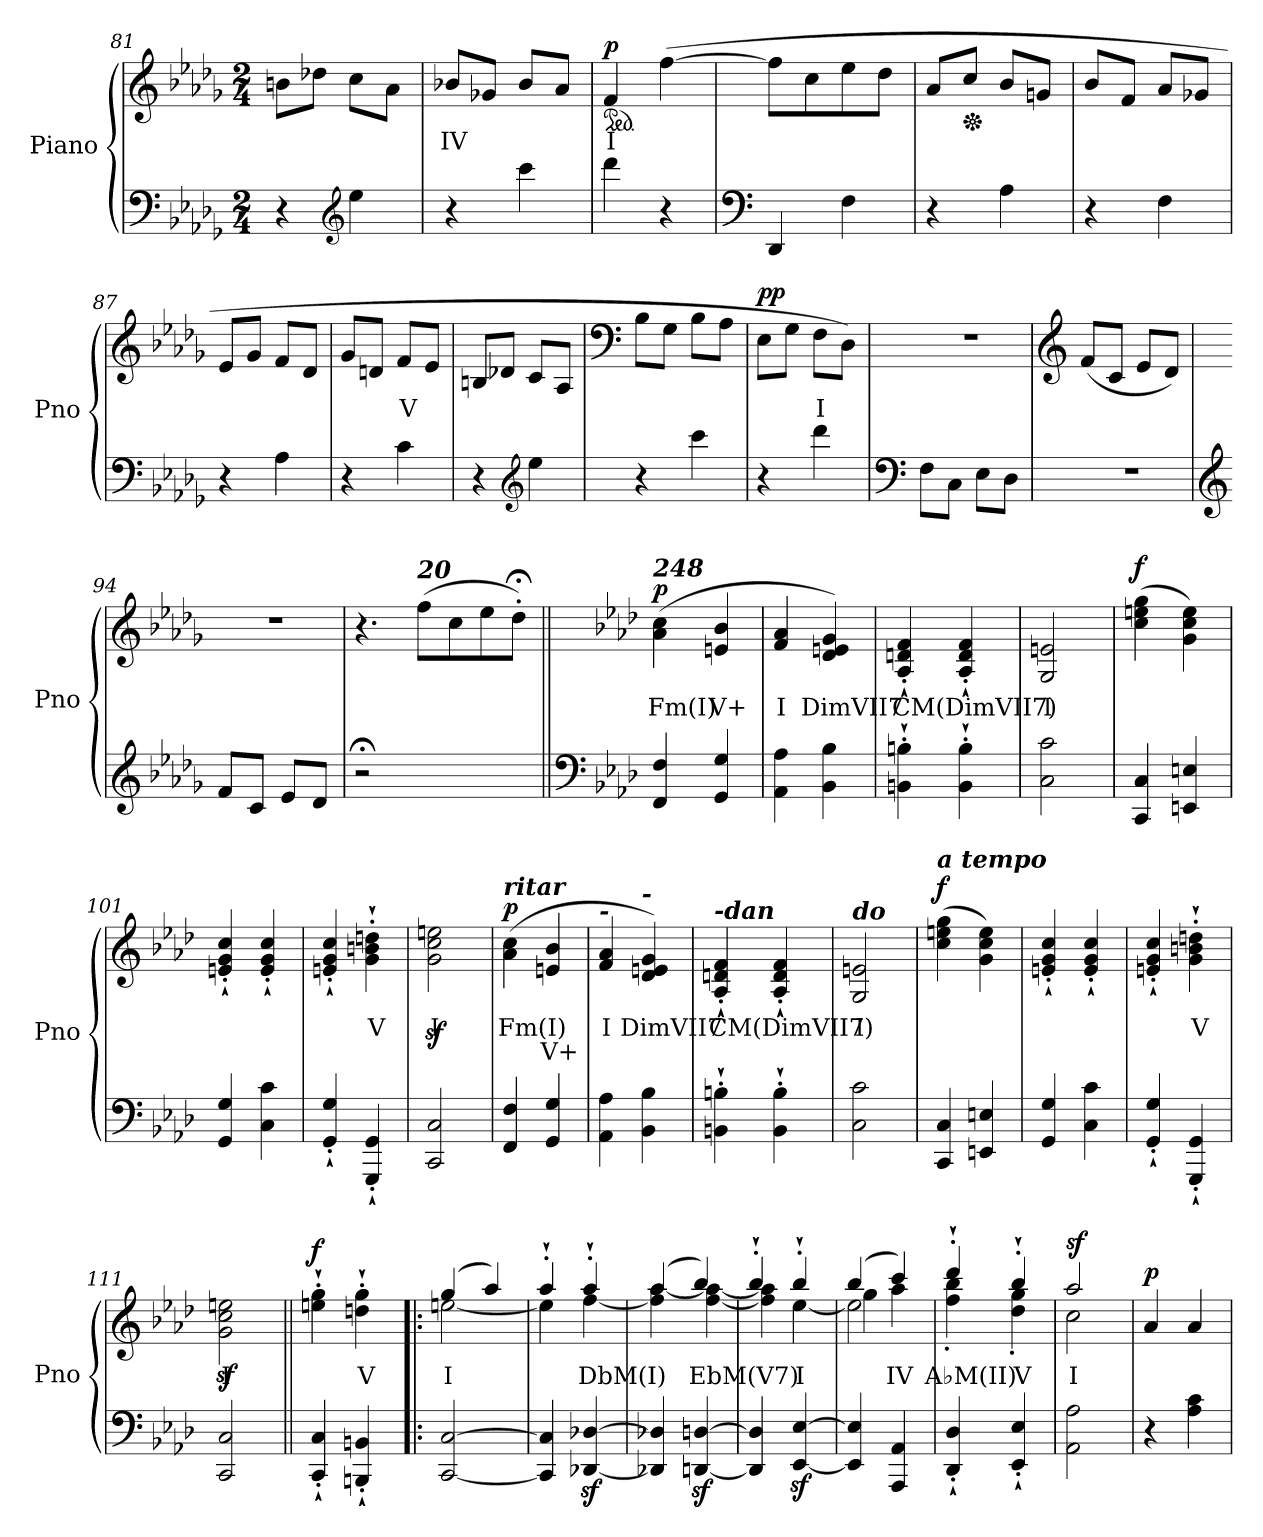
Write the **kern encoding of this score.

**kern	**kern	**text	**text	**dynam
*part1	*part1	*part1	*part1	*part1
*staff2	*staff1	*staff1	*staff1	*staff1/2
*I"Piano	*	*	*	*
*I'Pno	*	*	*	*
*clefF4	*clefG2	*	*	*
*k[b-e-a-d-g-]	*k[b-e-a-d-g-]	*	*	*
*M2/4	*M2/4	*	*	*
=81	=81	=81	=81	=81
4r	8bn\L	.	.	.
.	8dd-X\J	.	.	.
*clefG2	*	*	*	*
4ee-\	8cc\L	.	.	.
.	8a-\J	.	.	.
=82	=82	=82	=82	=82
!	!	!LO:LY:b	!	!
4r	8b-X/L	IV	.	.
.	8g-X/J	.	.	.
4ccc\	8b-/L	.	.	.
.	8a-/J	.	.	.
=83	=83	=83	=83	=83
*	*ped	*	*	*
!	!	!LO:LY:b	!	!LO:DY:b
4ddd-\	4f/	I	.	p
4r	(>[4ff\	.	.	.
!!LO:PB:g=z
=84	=84	=84	=84	=84
*clefF4	*	*	*	*
4DD-/	8ff\L]	.	.	.
.	8cc\	.	.	.
4F\	8ee-\	.	.	.
.	8dd-\J	.	.	.
=85	=85	=85	=85	=85
4r	8a-/L	.	.	.
*	*Xped	*	*	*
.	8cc/J	.	.	.
4A-\	8b-/L	.	.	.
.	8gn/J	.	.	.
=86	=86	=86	=86	=86
4r	8b-/L	.	.	.
.	8f/J	.	.	.
4F\	8a-/L	.	.	.
.	8g-X/J	.	.	.
=87	=87	=87	=87	=87
4r	8e-/L	.	.	.
.	8g-/J	.	.	.
4A-\	8f/L	.	.	.
.	8d-/J	.	.	.
=88	=88	=88	=88	=88
4r	8g-/L	.	.	.
.	8dn/J	.	.	.
!	!	!LO:LY:b	!	!
4c\	8f/L	V	.	.
.	8e-/J	.	.	.
=89	=89	=89	=89	=89
4r	8Bn/L	.	.	.
.	8d-X/J	.	.	.
*clefG2	*	*	*	*
4ee-\	8c/L	.	.	.
.	8A-/J	.	.	.
=90	=90	=90	=90	=90
*	*clefF4	*	*	*
4r	8B-\L	.	.	.
.	8G-\J	.	.	.
4ccc\	8B-\L	.	.	.
.	8A-\J	.	.	.
=91	=91	=91	=91	=91
!	!	!	!	!LO:DY:b
4r	8E-\L	.	.	pp
.	8G-\J	.	.	.
!	!	!LO:LY:b	!	!
4ddd-\	8F\L	I	.	.
.	8D-\J)	.	.	.
!!LO:LB:g=z
=92	=92	=92	=92	=92
*clefF4	*	*	*	*
8F\L	2r	.	.	.
8C\J	.	.	.	.
8E-\L	.	.	.	.
8D-\J	.	.	.	.
=93	=93	=93	=93	=93
*	*clefG2	*	*	*
2r	(<8f/L	.	.	.
.	8c/J	.	.	.
.	8e-/L	.	.	.
.	8d-/J)	.	.	.
=94	=94	=94	=94	=94
*clefG2	*	*	*	*
8f/L	2r	.	.	.
8c/J	.	.	.	.
8e-/L	.	.	.	.
8d-/J	.	.	.	.
=95	=95	=95	=95	=95
2r;<	4.r	.	.	.
!	!LO:TX:a:Bi:t=20	!	!	!
.	(>8ff\L	.	.	.
4.ryy	8cc\	.	.	.
.	8ee-\	.	.	.
.	8dd-;<'\J)	.	.	.
=96||	=96||	=96||	=96||	=96||
*clefF4	*	*	*	*
*k[b-e-a-d-]	*k[b-e-a-d-]	*	*	*
!	!LO:TX:a:Bi:t=248	!	!	!
!	!	!LO:LY:b	!	!LO:DY:b=2
4FF/ 4F/	(<4a-\ 4cc\	Fm(I)	.	p
!	!	!LO:LY:b	!	!
4GG/ 4G/	4en/ 4b-/	V+	.	.
=97	=97	=97	=97	=97
!	!	!LO:LY:b	!	!
4AA-\ 4A-\	4f/ 4a-/	I	.	.
!	!	!LO:LY:b	!	!
4BB-\ 4B-\	4d-/ 4en/ 4g/)	DimVII7	.	.
=98	=98	=98	=98	=98
!	!	!LO:LY:b	!	!
4BBn\'` 4Bn\'`	4A-/'` 4dn/'` 4f/'`	CM(DimVII7)	.	.
4BB\'` 4B\'`	4A-/'` 4d/'` 4f/'`	.	.	.
=99	=99	=99	=99	=99
!	!	!LO:LY:b	!	!
2C\ 2c\	2G/ 2en/	I	.	.
!!LO:LB:g=z
=100	=100	=100	=100	=100
!	!	!	!	!LO:DY:b
4CC/ 4C/	(>4cc\ 4een\ 4gg\	.	.	f
4EEn/ 4En/	4g\ 4cc\ 4ee\)	.	.	.
!!LO:LB:g=z
=101	=101	=101	=101	=101
4GG/ 4G/	4en/'` 4g/'` 4cc/'`	.	.	.
4C\ 4c\	4e/'` 4g/'` 4cc/'`	.	.	.
!!LO:LB:g=z
=102	=102	=102	=102	=102
4GG/'` 4G/'`	4en/'` 4g/'` 4cc/'`	.	.	.
!	!	!LO:LY:b	!	!
4GGG/'` 4GG/'`	4g\'` 4bn\'` 4ddn\'`	V	.	.
=103	=103	=103	=103	=103
!	!	!LO:LY:b	!	!
2CC/ 2C/	2g\z< 2cc\z< 2een\z<	I	.	.
=104	=104	=104	=104	=104
!	!LO:TX:a:Bi:t=ritar	!	!	!
!	!	!LO:LY:b	!	!LO:DY:b
4FF/ 4F/	(>4a-\ 4cc\	Fm(I)	.	p
!	!	!	!LO:LY:b	!
4GG/ 4G/	4en/ 4b-/	.	V+	.
=105	=105	=105	=105	=105
!	!LO:TX:a:Bi:t=-	!	!	!
!	!	!LO:LY:b	!	!
4AA-\ 4A-\	4f/ 4a-/	I	.	.
!	!LO:TX:a:Bi:t=-	!	!	!
!	!	!LO:LY:b	!	!
4BB-\ 4B-\	4d-/ 4en/ 4g/)	DimVII7	.	.
=106	=106	=106	=106	=106
!	!LO:TX:a:Bi:t=-dan	!	!	!
!	!	!LO:LY:b	!	!
4BBn\'` 4Bn\'`	4A-/'` 4dn/'` 4f/'`	CM(DimVII7)	.	.
4BB\'` 4B\'`	4A-/'` 4d/'` 4f/'`	.	.	.
=107	=107	=107	=107	=107
!	!LO:TX:a:Bi:t=do	!	!	!
!	!	!LO:LY:b	!	!
2C\ 2c\	2G/ 2en/	I	.	.
=108	=108	=108	=108	=108
!	!LO:TX:a:Bi:t=a tempo	!	!	!
!	!	!	!	!LO:DY:b
4CC/ 4C/	(>4cc\ 4een\ 4gg\	.	.	f
4EEn/ 4En/	4g\ 4cc\ 4ee\)	.	.	.
=109	=109	=109	=109	=109
4GG/ 4G/	4en/'` 4g/'` 4cc/'`	.	.	.
4C\ 4c\	4e/'` 4g/'` 4cc/'`	.	.	.
=110	=110	=110	=110	=110
4GG/'` 4G/'`	4en/'` 4g/'` 4cc/'`	.	.	.
!	!	!LO:LY:b	!	!
4GGG/'` 4GG/'`	4g\'` 4bn\'` 4ddn\'`	V	.	.
=111	=111	=111	=111	=111
!	!	!LO:LY:b	!	!
2CC/ 2C/	2g\z< 2cc\z< 2een\z<	I	.	.
!!LO:PB:g=z
=112||	=112||	=112||	=112||	=112||
!	!	!	!	!LO:DY:b
4CC/'` 4C/'`	4een\'` 4gg\'`	.	.	f
!	!	!LO:LY:b	!	!
4BBBn/'` 4BBn/'`	4ddn\'` 4gg\'`	V	.	.
=113!|:	=113!|:	=113!|:	=113!|:	=113!|:
*	*^	*	*	*
!	!	!	!LO:LY:b	!	!
[2CC/ [2C/	(>4gg/	[2een\	I	.	.
.	4aa-/)	.	.	.	.
=114	=114	=114	=114	=114	=114
4CC/] 4C/]	4aa-'`/	4ee\]	.	.	.
!	!	!	!LO:LY:b	!	!
[4DD-X/z< [4D-X/z<	4aa-'`/	[4ff\	DbM(I)	.	.
=115	=115	=115	=115	=115	=115
4DD-X/] 4D-X/]	(>4aa-/	4ff\] [4aa-\	.	.	.
!	!	!	!LO:LY:b	!	!
[4DDn/z< [4Dn/z<	4bb-/)	[4ff\ 4aa-\_	EbM(V7)	.	.
=116	=116	=116	=116	=116	=116
4DD/] 4D/]	4bb-'`/	4ff\] 4aa-\]	.	.	.
!	!	!	!LO:LY:b	!	!
[4EE-/z< [4E-/z<	4bb-'`/	[4ee-\	I	.	.
=117	=117	=117	=117	=117	=117
*	*	*^	*	*	*
4EE-/] 4E-/]	(>4bb-/	2ee-\]	4gg\	.	.	.
!	!	!	!	!LO:LY:b	!	!
4AAA-/ 4AA-/	4ccc/)	.	4aa-\	IV	.	.
=118	=118	=118	=118	=118	=118	=118
!	!	!	!	!LO:LY:b	!	!
*	*	*v	*v	*	*	*
4DD-/'` 4D-/'`	4ddd-'`/	4ff\' 4bb-\'	A♭M(II)	.	.
!	!	!	!LO:LY:b	!	!
4EE-/'` 4E-/'`	4bb-'`/	4dd-\' 4gg\'	V	.	.
=119	=119	=119	=119	=119	=119
!	!	!	!LO:LY:b	!	!LO:DY:b
2AA-\ 2A-\	2aa-/	2cc\	I	.	sf
=120	=120	=120	=120	=120	=120
!	!	!	!	!	!LO:DY:b
*	*v	*v	*	*	*
4r	4a-/	.	.	p
4A-\ 4c\	4a-/	.	.	.
=	=	=	=	=
*-	*-	*-	*-	*-
